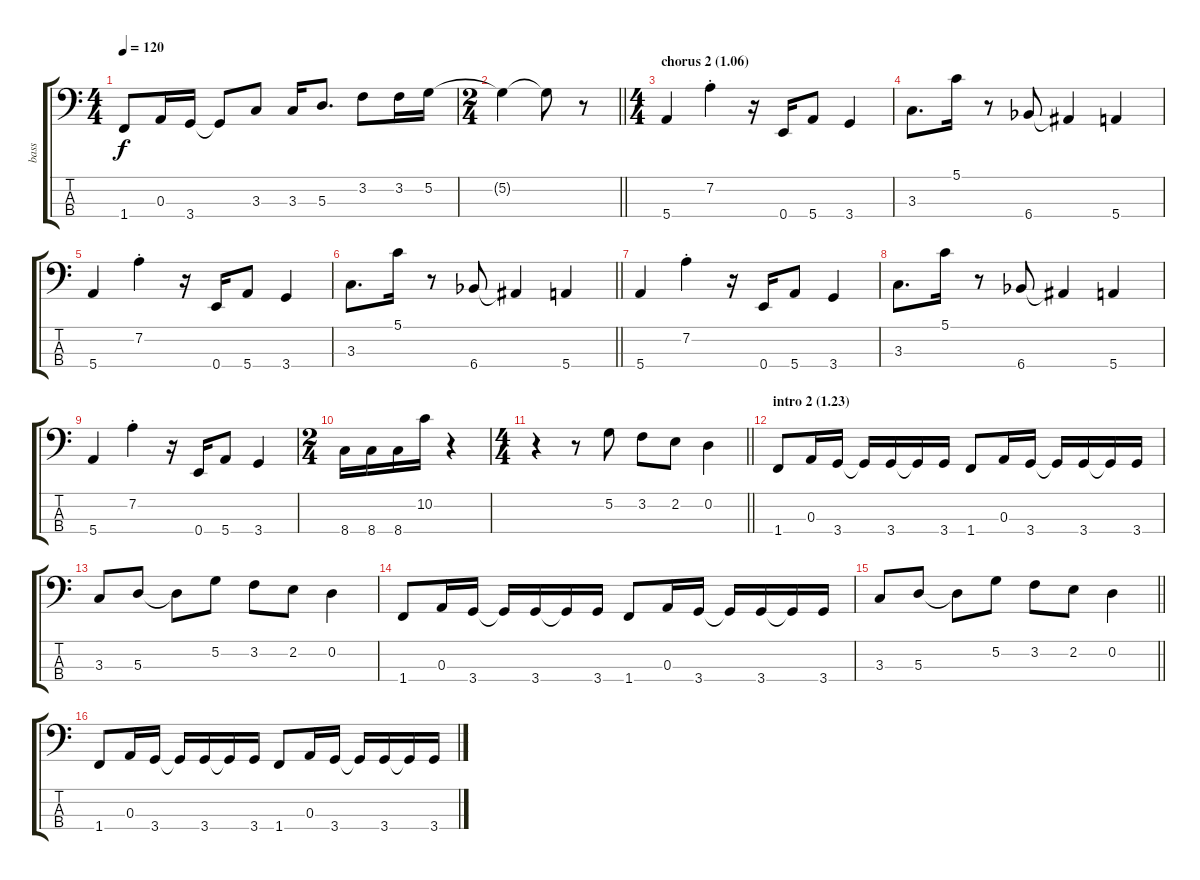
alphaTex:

\track ("bass" "bass") {instrument electricbasspick}
\staff {score tabs}
\tuning (G2 D2 A1 E1) {hide}
\ts (4 4)
\tempo 120
\clef f4
\ks c
1.4.8{dy f} 0.3.16 3.4.16 3.4{t}.8 3.3.8 3.3.16 5.3.8{d} 3.2.8 3.2.16 5.2.16 |
\ts (2 4)
\barLineRight lightlight
5.2{t}.4 5.2{t}.8 r.8 |
\ts (4 4)
\section ("" "chorus 2 (1.06)")
5.4.4 7.2{st}.4 r.16 0.4.16 5.4.8 3.4.4 |
3.3.8{d} 5.1.16 r.8 6.4{acc b}.8 6.4{t}.4 5.4.4 |
5.4.4 7.2{st}.4 r.16 0.4.16 5.4.8 3.4.4 |
\barLineRight lightlight
3.3.8{d} 5.1.16 r.8 6.4{acc b}.8 6.4{t}.4 5.4.4 |
5.4.4 7.2{st}.4 r.16 0.4.16 5.4.8 3.4.4 |
3.3.8{d} 5.1.16 r.8 6.4{acc b}.8 6.4{t}.4 5.4.4 |
5.4.4 7.2{st}.4 r.16 0.4.16 5.4.8 3.4.4 |
\ts (2 4)
8.4.16 8.4.16 8.4.16 10.2.16 r.4 |
\ts (4 4)
\barLineRight lightlight
r.4 r.8 5.2.8 3.2.8 2.2.8 0.2.4 |
\section ("" "intro 2 (1.23)")
1.4.8 0.3.16 3.4.16 3.4{t}.16 3.4.16 3.4{t}.16 3.4.16 1.4.8 0.3.16 3.4.16 3.4{t}.16 3.4.16 3.4{t}.16 3.4.16 |
3.3.8 5.3.8 5.3{t}.8 5.2.8 3.2.8 2.2.8 0.2.4 |
1.4.8 0.3.16 3.4.16 3.4{t}.16 3.4.16 3.4{t}.16 3.4.16 1.4.8 0.3.16 3.4.16 3.4{t}.16 3.4.16 3.4{t}.16 3.4.16 |
\barLineRight lightlight
3.3.8 5.3.8 5.3{t}.8 5.2.8 3.2.8 2.2.8 0.2.4 |
1.4.8 0.3.16 3.4.16 3.4{t}.16 3.4.16 3.4{t}.16 3.4.16 1.4.8 0.3.16 3.4.16 3.4{t}.16 3.4.16 3.4{t}.16 3.4.16
